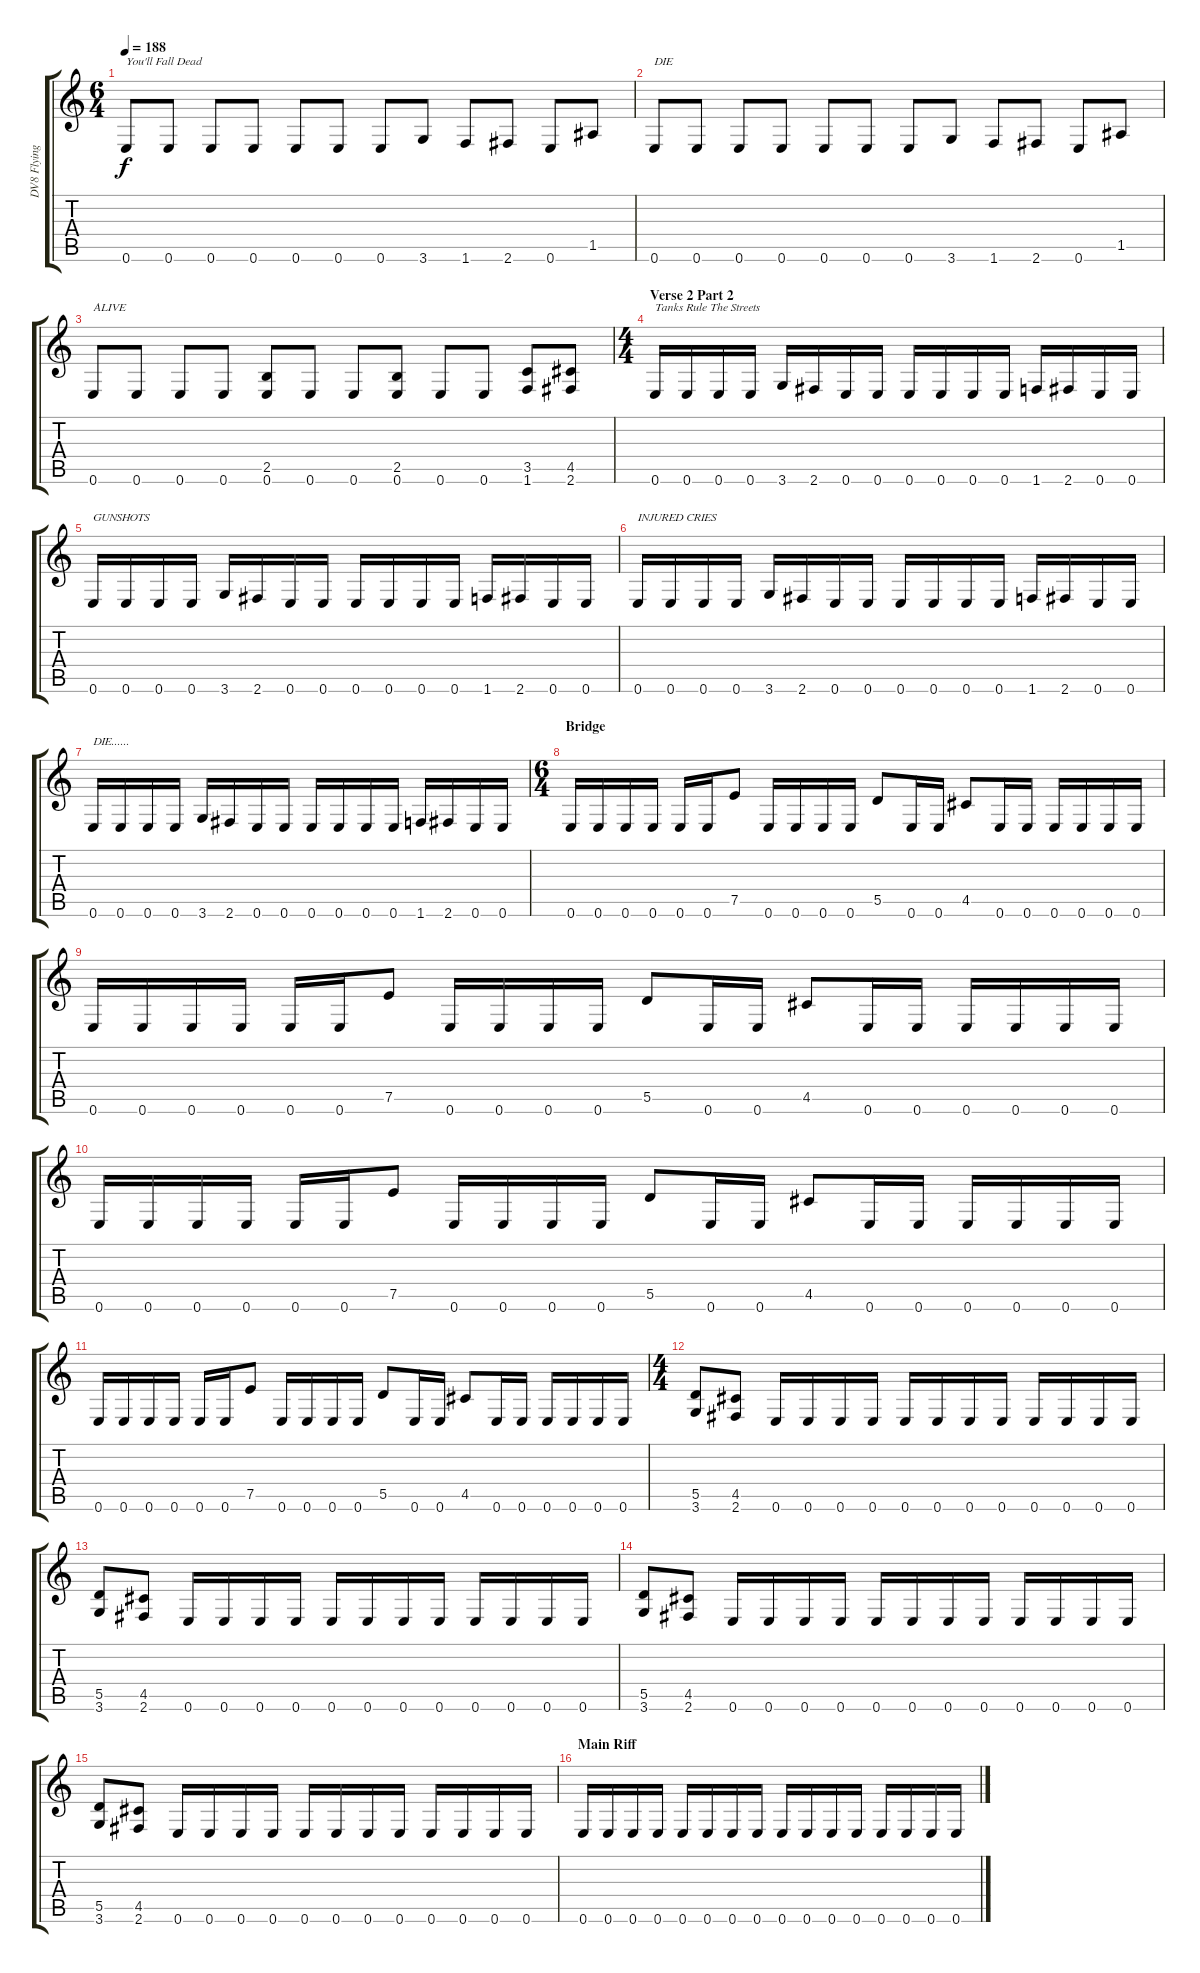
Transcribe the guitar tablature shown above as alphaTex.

\track ("DV8 Flying V ESP" "DV8 Flying") {instrument distortionguitar}
\staff {score tabs}
\tuning (E4 B3 G3 D3 A2 E2) {hide}
\ts (6 4)
\tempo 188
\clef g2
\ks c
0.6.8{txt "You'll Fall Dead" dy f} 0.6.8 0.6.8 0.6.8 0.6.8 0.6.8 0.6.8 3.6.8 1.6.8 2.6.8 0.6.8 1.5.8 |
0.6.8{txt "DIE"} 0.6.8 0.6.8 0.6.8 0.6.8 0.6.8 0.6.8 3.6.8 1.6.8 2.6.8 0.6.8 1.5.8 |
0.6.8{txt "ALIVE"} 0.6.8 0.6.8 0.6.8 (2.5 0.6).8 0.6.8 0.6.8 (2.5 0.6).8 0.6.8 0.6.8 (3.5 1.6).8 (4.5 2.6).8 |
\ts (4 4)
\section ("" "Verse 2 Part 2")
0.6.16{txt "Tanks Rule The Streets"} 0.6.16 0.6.16 0.6.16 3.6.16 2.6.16 0.6.16 0.6.16 0.6.16 0.6.16 0.6.16 0.6.16 1.6.16 2.6.16 0.6.16 0.6.16 |
0.6.16{txt "GUNSHOTS"} 0.6.16 0.6.16 0.6.16 3.6.16 2.6.16 0.6.16 0.6.16 0.6.16 0.6.16 0.6.16 0.6.16 1.6.16 2.6.16 0.6.16 0.6.16 |
0.6.16{txt "INJURED CRIES"} 0.6.16 0.6.16 0.6.16 3.6.16 2.6.16 0.6.16 0.6.16 0.6.16 0.6.16 0.6.16 0.6.16 1.6.16 2.6.16 0.6.16 0.6.16 |
0.6.16{txt "DIE......"} 0.6.16 0.6.16 0.6.16 3.6.16 2.6.16 0.6.16 0.6.16 0.6.16 0.6.16 0.6.16 0.6.16 1.6.16 2.6.16 0.6.16 0.6.16 |
\ts (6 4)
\section ("" "Bridge")
0.6.16 0.6.16 0.6.16 0.6.16 0.6.16 0.6.16 7.5.8 0.6.16 0.6.16 0.6.16 0.6.16 5.5.8 0.6.16 0.6.16 4.5.8 0.6.16 0.6.16 0.6.16 0.6.16 0.6.16 0.6.16 |
0.6.16 0.6.16 0.6.16 0.6.16 0.6.16 0.6.16 7.5.8 0.6.16 0.6.16 0.6.16 0.6.16 5.5.8 0.6.16 0.6.16 4.5.8 0.6.16 0.6.16 0.6.16 0.6.16 0.6.16 0.6.16 |
0.6.16 0.6.16 0.6.16 0.6.16 0.6.16 0.6.16 7.5.8 0.6.16 0.6.16 0.6.16 0.6.16 5.5.8 0.6.16 0.6.16 4.5.8 0.6.16 0.6.16 0.6.16 0.6.16 0.6.16 0.6.16 |
0.6.16 0.6.16 0.6.16 0.6.16 0.6.16 0.6.16 7.5.8 0.6.16 0.6.16 0.6.16 0.6.16 5.5.8 0.6.16 0.6.16 4.5.8 0.6.16 0.6.16 0.6.16 0.6.16 0.6.16 0.6.16 |
\ts (4 4)
(5.5 3.6).8 (4.5 2.6).8 0.6.16 0.6.16 0.6.16 0.6.16 0.6.16 0.6.16 0.6.16 0.6.16 0.6.16 0.6.16 0.6.16 0.6.16 |
(5.5 3.6).8 (4.5 2.6).8 0.6.16 0.6.16 0.6.16 0.6.16 0.6.16 0.6.16 0.6.16 0.6.16 0.6.16 0.6.16 0.6.16 0.6.16 |
(5.5 3.6).8 (4.5 2.6).8 0.6.16 0.6.16 0.6.16 0.6.16 0.6.16 0.6.16 0.6.16 0.6.16 0.6.16 0.6.16 0.6.16 0.6.16 |
(5.5 3.6).8 (4.5 2.6).8 0.6.16 0.6.16 0.6.16 0.6.16 0.6.16 0.6.16 0.6.16 0.6.16 0.6.16 0.6.16 0.6.16 0.6.16 |
\section ("" "Main Riff")
0.6.16 0.6.16 0.6.16 0.6.16 0.6.16 0.6.16 0.6.16 0.6.16 0.6.16 0.6.16 0.6.16 0.6.16 0.6.16 0.6.16 0.6.16 0.6.16
